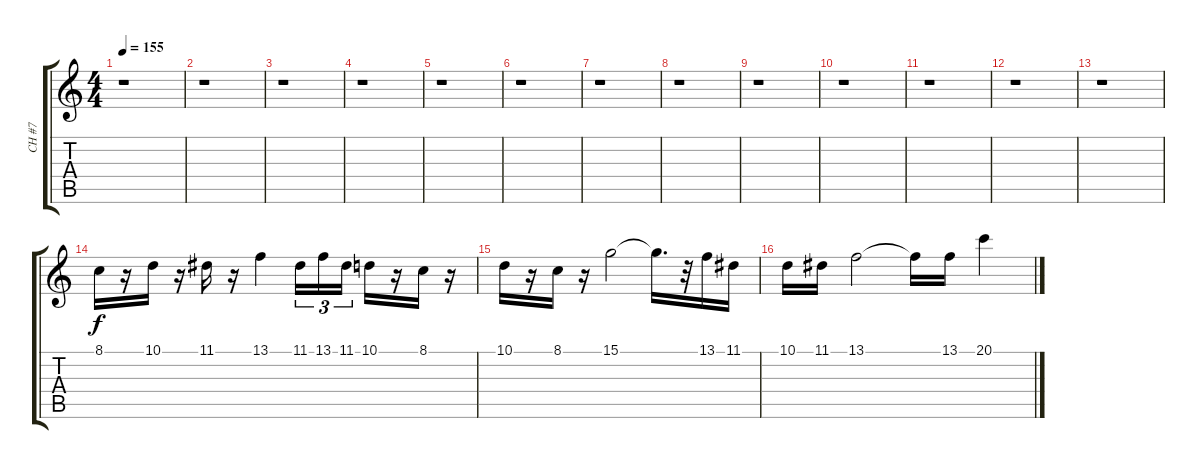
\track ("CH #7" "CH #7") {instrument flute}
\staff {score tabs}
\tuning (E4 B3 G3 D3 A2 E2) {hide}
\ts (4 4)
\tempo 155
\clef g2
\ks c
r.1{dy f} |
r.1 |
r.1 |
r.1 |
r.1 |
r.1 |
r.1 |
r.1 |
r.1 |
r.1 |
r.1 |
r.1 |
r.1 |
8.1.16 r.16 10.1.16 r.16 11.1.16 r.16 13.1.4 11.1.16{tu (3 2)} 13.1.16{tu (3 2)} 11.1.16{tu (3 2)} 10.1.16 r.16 8.1.16 r.16 |
10.1.16 r.16 8.1.16 r.16 15.1.2 15.1{t}.16{d} r.32 13.1.16 11.1.16 |
10.1.16 11.1.16 13.1.2 13.1{t}.16 13.1.16 20.1.4
